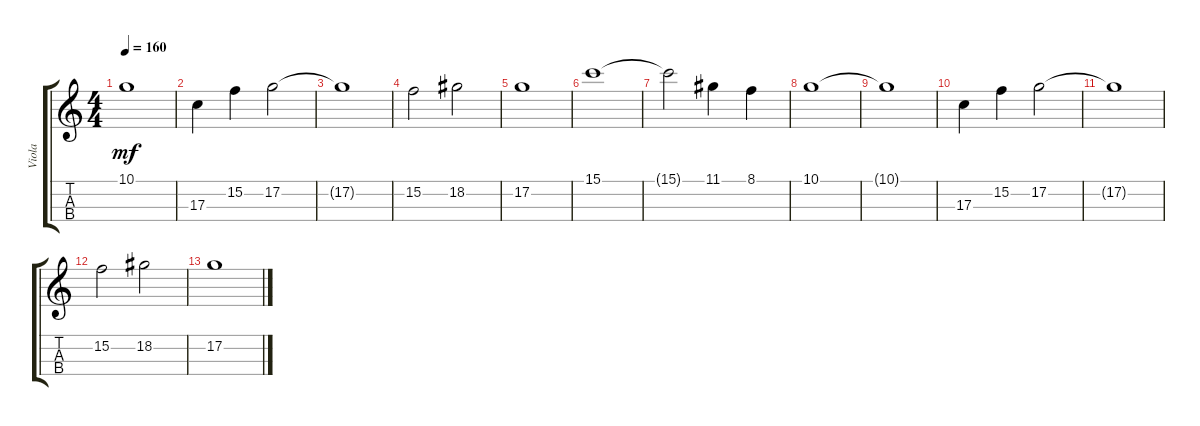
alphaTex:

\track ("Viola" "Viola") {instrument viola}
\staff {score tabs}
\tuning (A4 D4 G3 C3) {hide}
\ts (4 4)
\tempo 160
\clef g2
\ks c
10.1{t}.1{dy mf} |
17.3.4 15.2.4 17.2.2 |
17.2{t}.1 |
15.2.2 18.2.2 |
17.2.1 |
15.1.1 |
15.1{t}.2 11.1.4 8.1.4 |
10.1.1 |
10.1{t}.1 |
17.3.4 15.2.4 17.2.2 |
17.2{t}.1 |
15.2.2 18.2.2 |
17.2.1
